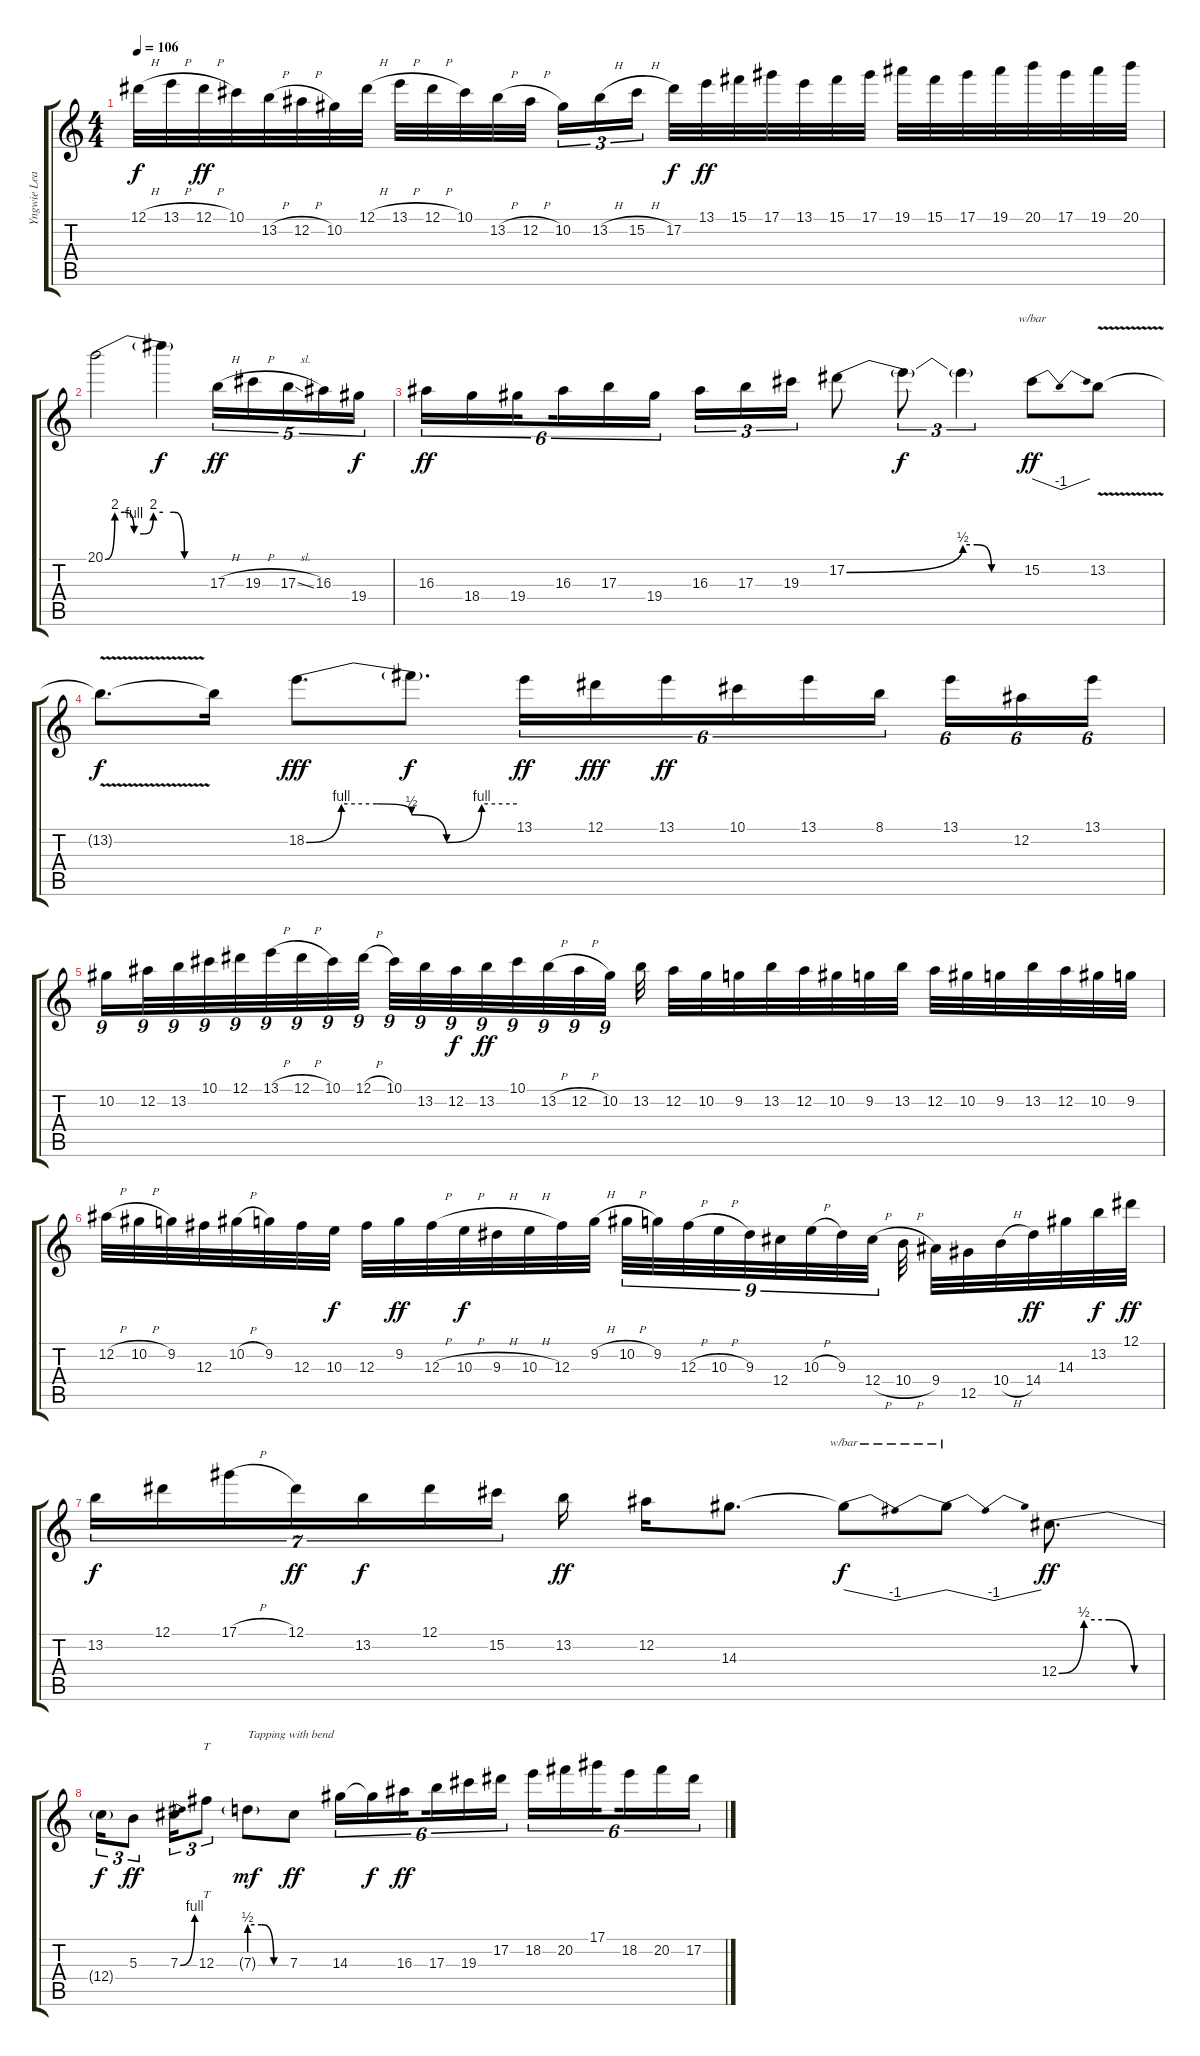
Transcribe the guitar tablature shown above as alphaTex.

\track ("Yngwie Lead" "Yngwie Lea") {instrument overdrivenguitar}
\staff {score tabs}
\tuning (Eb4 Bb3 Gb3 Db3 Ab2 Eb2) {hide}
\ts (4 4)
\tempo 106
\clef g2
\ks c
12.1{h}.32{dy f} 13.1{h}.32 12.1{h}.32{dy ff} 10.1.32 13.2{h}.32 12.2{h}.32 10.2.32 12.1{h}.32 13.1{h}.32 12.1{h}.32 10.1.32 13.2{h}.32 12.2{h}.32{beam splitsecondary} 10.2.16{tu (3 2)} 13.2{h}.16{tu (3 2)} 15.2{h}.16{tu (3 2)} 17.2.32{dy f} 13.1.32{dy ff} 15.1.32 17.1.32 13.1.32 15.1.32 17.1.32 19.1.32 15.1.32 17.1.32 19.1.32 20.1.32 17.1.32 19.1.32 20.1.32 |
20.1{be (custom 0 0 10 8 20 8 30 4 40 4 50 8 60 8)}.2 20.1{be (custom 0 8 15 8 30 0 60 0) t}.4{dy f} 17.3{h}.16{tu (5 4) dy ff} 19.3{h}.16{tu (5 4)} 17.3{sl}.16{tu (5 4)} 16.3.16{tu (5 4)} 19.4.16{tu (5 4) dy f} |
16.3.16{tu (6 4) dy ff} 18.4.16{tu (6 4)} 19.4.16{tu (6 4) beam splitsecondary} 16.3.16{tu (6 4)} 17.3.16{tu (6 4)} 19.4.16{tu (6 4)} 16.3.16{tu (3 2)} 17.3.16{tu (3 2)} 19.3.16{tu (3 2)} 17.2{be (bend 0 0 60 2)}.8 17.2{t}.8{tu (3 2) dy f} 17.2{be (custom 0 2 15 2 30 0 60 0) t}.4{tu (3 2)} 15.2.8{tbe (dip default 0 0 30 -4 60 0) dy ff} 13.2{v}.8 |
13.2{t}.8{d dy f} 13.2{t}.16 18.2{be (custom 0 0 10 4 20 4 30 2 40 0 50 4 60 4)}.8{d dy fff} 18.2{t}.8{d dy f} 13.1.16{tu (6 4) dy ff} 12.1.16{tu (6 4) dy fff} 13.1.16{tu (6 4) dy ff} 10.1.16{tu (6 4)} 13.1.16{tu (6 4)} 8.1.16{tu (6 4) beam splitsecondary} 13.1.16{tu (6 4)} 12.2.16{tu (6 4)} 13.1.16{tu (6 4)} |
10.2.16{tu (9 8)} 12.2.32{tu (9 8)} 13.2.32{tu (9 8)} 10.1.32{tu (9 8)} 12.1.32{tu (9 8)} 13.1{h}.32{tu (9 8)} 12.1{h}.32{tu (9 8)} 10.1.32{tu (9 8)} 12.1{h}.32{tu (9 8)} 10.1.32{tu (9 8)} 13.2.32{tu (9 8)} 12.2.32{tu (9 8) dy f} 13.2.32{tu (9 8) dy ff} 10.1.32{tu (9 8)} 13.2{h}.32{tu (9 8)} 12.2{h}.32{tu (9 8)} 10.2.32{tu (9 8)} 13.2.32 12.2.32 10.2.32 9.2.32 13.2.32 12.2.32 10.2.32 9.2.32 13.2.32 12.2.32 10.2.32 9.2.32 13.2.32 12.2.32 10.2.32 9.2.32 |
12.2{h}.32 10.2{h}.32 9.2.32 12.3.32 10.2{h}.32 9.2.32 12.3.32 10.3.32{dy f} 12.3.32 9.2.32{dy ff} 12.3{h}.32 10.3{h}.32{dy f} 9.3{h}.32 10.3{h}.32 12.3.32 9.2{h}.32 10.2{h}.32{tu (9 8)} 9.2.32{tu (9 8)} 12.3{h}.32{tu (9 8)} 10.3{h}.32{tu (9 8)} 9.3.32{tu (9 8)} 12.4.32{tu (9 8)} 10.3{h}.32{tu (9 8)} 9.3.32{tu (9 8)} 12.4{h}.32{tu (9 8)} 10.4{h}.32 9.4.32 12.5.32 10.4{h}.32 14.4.32{dy ff} 14.3.32 13.2.32{dy f} 12.1.32{dy ff} |
13.2.16{tu (7 4) dy f} 12.1.16{tu (7 4)} 17.1{h}.16{tu (7 4)} 12.1.16{tu (7 4) dy ff} 13.2.16{tu (7 4) dy f} 12.1.16{tu (7 4)} 15.2.16{tu (7 4)} 13.2.16{dy ff} 12.2.16 14.3.8{d} 14.3{t}.8{tbe (dip default 0 0 30 -4 60 0) dy f} 14.3{t}.8{tbe (dip default 0 0 30 -4 60 0)} 12.4{be (custom 0 0 15 2 30 2 45 0 60 0)}.8{d dy ff} |
12.4{t}.16{tu (3 2) dy f} 5.3.8{tu (3 2) dy ff} 7.3{be (bend 0 0 60 4)}.16{tu (3 2)} 12.3.8{tt tu (3 2)} 7.3{be (custom 0 2 20 2 40 0 60 0) g}.8{txt "Tapping with bend" dy mf} 7.3.8{dy ff} 14.3.16{tu (6 4)} 14.3{t}.16{tu (6 4) dy f} 16.3.16{tu (6 4) dy ff beam splitsecondary} 17.3.16{tu (6 4)} 19.3.16{tu (6 4)} 17.2.16{tu (6 4)} 18.2.16{tu (6 4)} 20.2.16{tu (6 4)} 17.1.16{tu (6 4) beam splitsecondary} 18.2.16{tu (6 4)} 20.2.16{tu (6 4)} 17.2.16{tu (6 4)}
